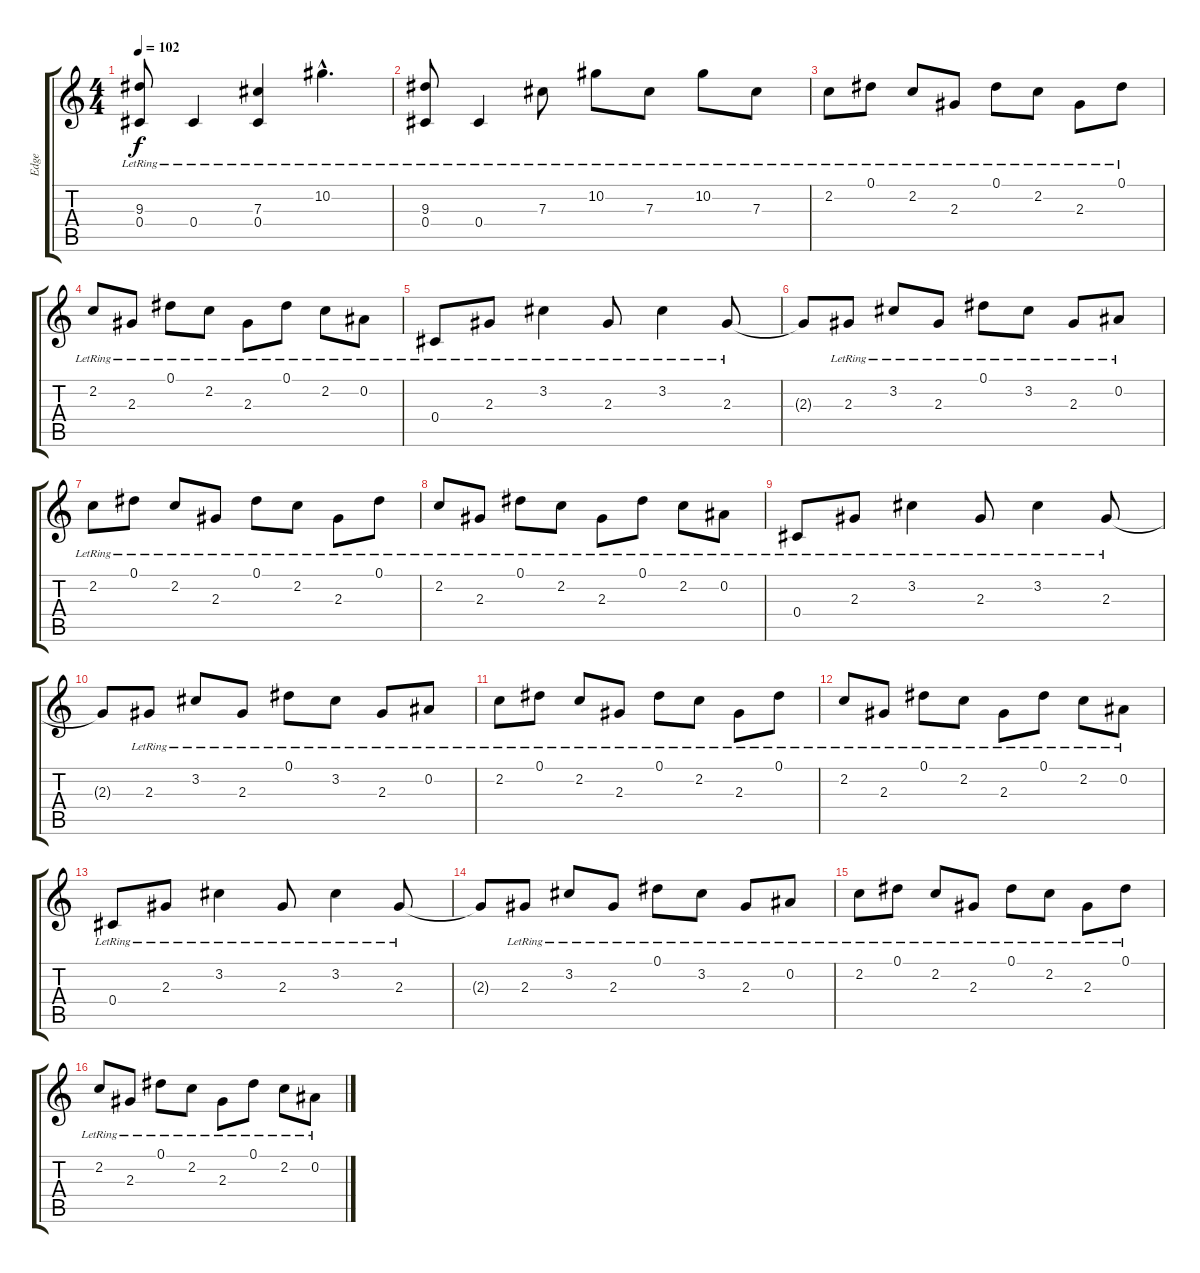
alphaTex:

\track ("Edge" "Edge") {instrument electricguitarjazz}
\staff {score tabs}
\tuning (Eb4 Bb3 Gb3 Db3 Ab2 Eb2) {hide}
\ts (4 4)
\tempo 102
\clef g2
\ks c
(9.3{lr} 0.4{lr}).8{dy f} 0.4{lr}.4 (7.3{lr} 0.4{lr}).4 10.2{hac lr}.4{d} |
(9.3{lr} 0.4{lr}).8 0.4{lr}.4 7.3{lr}.8 10.2{lr}.8 7.3{lr}.8 10.2{lr}.8 7.3{lr}.8 |
2.2{lr}.8 0.1{lr}.8 2.2{lr}.8 2.3{lr}.8 0.1{lr}.8 2.2{lr}.8 2.3{lr}.8 0.1{lr}.8 |
2.2{lr}.8 2.3{lr}.8 0.1{lr}.8 2.2{lr}.8 2.3{lr}.8 0.1{lr}.8 2.2{lr}.8 0.2{lr}.8 |
0.4{lr}.8 2.3{lr}.8 3.2{lr}.4 2.3{lr}.8 3.2{lr}.4 2.3{lr}.8 |
2.3{t}.8 2.3{lr}.8 3.2{lr}.8 2.3{lr}.8 0.1{lr}.8 3.2{lr}.8 2.3{lr}.8 0.2{lr}.8 |
2.2{lr}.8 0.1{lr}.8 2.2{lr}.8 2.3{lr}.8 0.1{lr}.8 2.2{lr}.8 2.3{lr}.8 0.1{lr}.8 |
2.2{lr}.8 2.3{lr}.8 0.1{lr}.8 2.2{lr}.8 2.3{lr}.8 0.1{lr}.8 2.2{lr}.8 0.2{lr}.8 |
0.4{lr}.8 2.3{lr}.8 3.2{lr}.4 2.3{lr}.8 3.2{lr}.4 2.3{lr}.8 |
2.3{t}.8 2.3{lr}.8 3.2{lr}.8 2.3{lr}.8 0.1{lr}.8 3.2{lr}.8 2.3{lr}.8 0.2{lr}.8 |
2.2{lr}.8 0.1{lr}.8 2.2{lr}.8 2.3{lr}.8 0.1{lr}.8 2.2{lr}.8 2.3{lr}.8 0.1{lr}.8 |
2.2{lr}.8 2.3{lr}.8 0.1{lr}.8 2.2{lr}.8 2.3{lr}.8 0.1{lr}.8 2.2{lr}.8 0.2{lr}.8 |
0.4{lr}.8 2.3{lr}.8 3.2{lr}.4 2.3{lr}.8 3.2{lr}.4 2.3{lr}.8 |
2.3{t}.8 2.3{lr}.8 3.2{lr}.8 2.3{lr}.8 0.1{lr}.8 3.2{lr}.8 2.3{lr}.8 0.2{lr}.8 |
2.2{lr}.8 0.1{lr}.8 2.2{lr}.8 2.3{lr}.8 0.1{lr}.8 2.2{lr}.8 2.3{lr}.8 0.1{lr}.8 |
2.2{lr}.8 2.3{lr}.8 0.1{lr}.8 2.2{lr}.8 2.3{lr}.8 0.1{lr}.8 2.2{lr}.8 0.2{lr}.8
